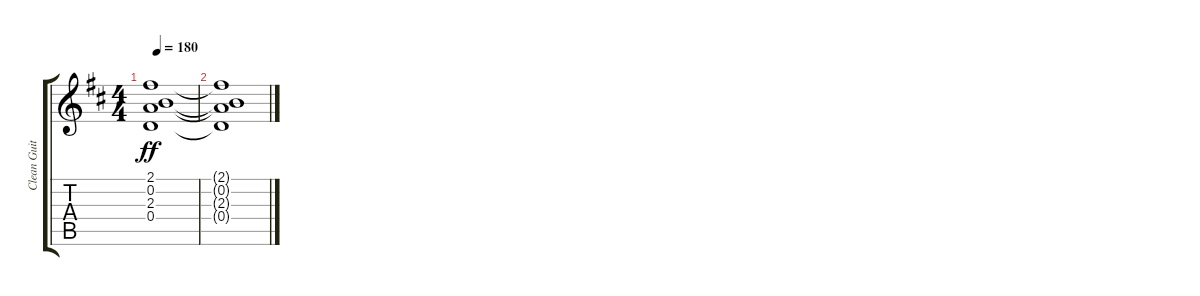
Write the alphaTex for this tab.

\track ("Clean Guitar 1" "Clean Guit") {instrument electricguitarjazz}
\staff {score tabs}
\tuning (E4 B3 G3 D3 A2 D2) {hide}
\ts (4 4)
\tempo 180
\clef g2
\ks d
(2.1{t} 0.2{t} 2.3{t} 0.4{t}).1{dy ff} |
(2.1{t} 0.2{t} 2.3{t} 0.4{t}).1
